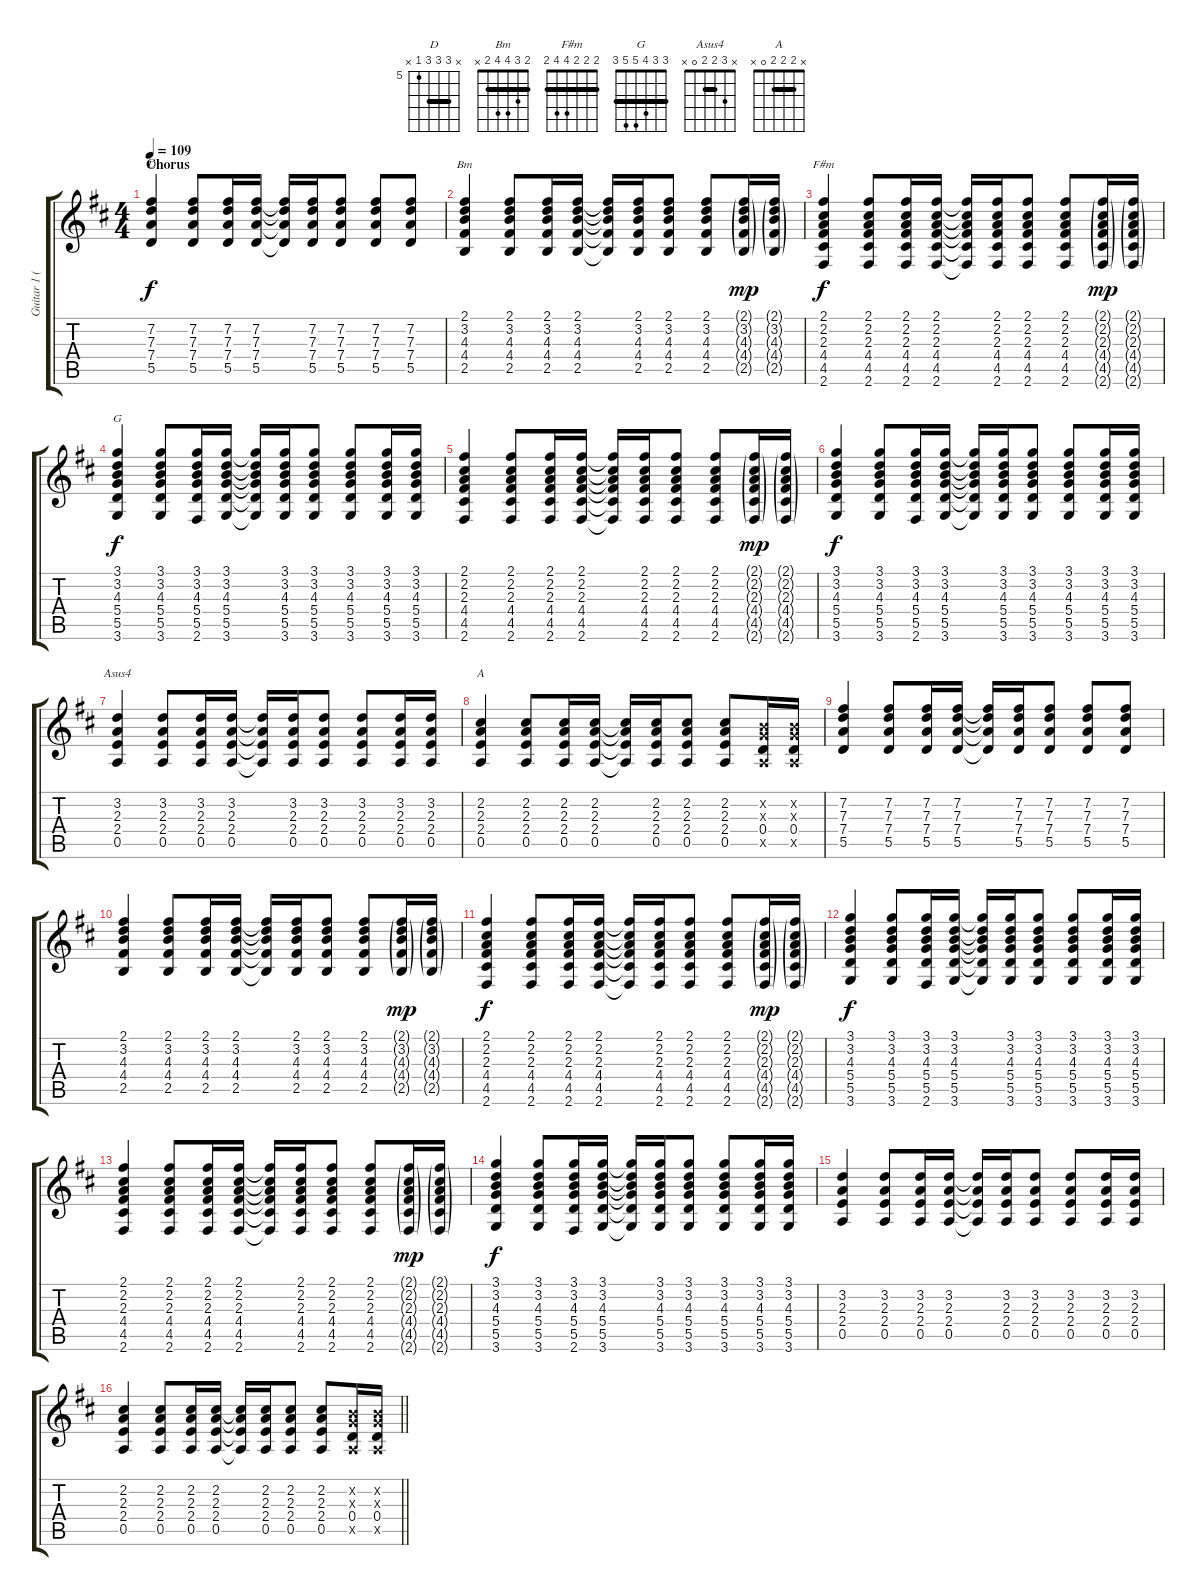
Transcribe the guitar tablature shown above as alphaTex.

\track ("Guitar 1 (Tim Wheeler)" "Guitar 1 (") {instrument electricguitarclean}
\staff {score tabs}
\tuning (E4 B3 G3 D3 A2 E2) {hide}
\chord ("D" x 7 7 7 5 x) {firstfret 5 barre 7}
\chord ("Bm" 2 3 4 4 2 x) {barre 2}
\chord ("F#m" 2 2 2 4 4 2) {barre 2}
\chord ("G" 3 3 4 5 5 3) {barre 3}
\chord ("Asus4" x 3 2 2 0 x) {barre 2}
\chord ("A" x 2 2 2 0 x) {barre 2}
\ts (4 4)
\section ("" "Chorus")
\tempo 109
\clef g2
\ks d
(7.2 7.3 7.4 5.5).4{ch "D" dy f volume 6 instrument electricguitarclean} (7.2 7.3 7.4 5.5).8 (7.2 7.3 7.4 5.5).16 (7.2 7.3 7.4 5.5).16 (7.2{t} 7.3{t} 7.4{t} 5.5{t}).16 (7.2 7.3 7.4 5.5).16 (7.2 7.3 7.4 5.5).8 (7.2 7.3 7.4 5.5).8 (7.2 7.3 7.4 5.5).8 |
(2.1 3.2 4.3 4.4 2.5).4{ch "Bm"} (2.1 3.2 4.3 4.4 2.5).8 (2.1 3.2 4.3 4.4 2.5).16 (2.1 3.2 4.3 4.4 2.5).16 (2.1{t} 3.2{t} 4.3{t} 4.4{t} 2.5{t}).16 (2.1 3.2 4.3 4.4 2.5).16 (2.1 3.2 4.3 4.4 2.5).8 (2.1 3.2 4.3 4.4 2.5).8 (2.1{g} 3.2{g} 4.3{g} 4.4{g} 2.5{g}).16{dy mp} (2.1{g} 3.2{g} 4.3{g} 4.4{g} 2.5{g}).16 |
(2.1 2.2 2.3 4.4 4.5 2.6).4{ch "F#m" dy f} (2.1 2.2 2.3 4.4 4.5 2.6).8 (2.1 2.2 2.3 4.4 4.5 2.6).16 (2.1 2.2 2.3 4.4 4.5 2.6).16 (2.1{t} 2.2{t} 2.3{t} 4.4{t} 4.5{t} 2.6{t}).16 (2.1 2.2 2.3 4.4 4.5 2.6).16 (2.1 2.2 2.3 4.4 4.5 2.6).8 (2.1 2.2 2.3 4.4 4.5 2.6).8 (2.1{g} 2.2{g} 2.3{g} 4.4{g} 4.5{g} 2.6{g}).16{dy mp} (2.1{g} 2.2{g} 2.3{g} 4.4{g} 4.5{g} 2.6{g}).16 |
(3.1 3.2 4.3 5.4 5.5 3.6).4{ch "G" dy f} (3.1 3.2 4.3 5.4 5.5 3.6).8 (3.1 3.2 4.3 5.4 5.5 2.6).16 (3.1 3.2 4.3 5.4 5.5 3.6).16 (3.1{t} 3.2{t} 4.3{t} 5.4{t} 5.5{t} 3.6{t}).16 (3.1 3.2 4.3 5.4 5.5 3.6).16 (3.1 3.2 4.3 5.4 5.5 3.6).8 (3.1 3.2 4.3 5.4 5.5 3.6).8 (3.1 3.2 4.3 5.4 5.5 3.6).16 (3.1 3.2 4.3 5.4 5.5 3.6).16 |
(2.1 2.2 2.3 4.4 4.5 2.6).4 (2.1 2.2 2.3 4.4 4.5 2.6).8 (2.1 2.2 2.3 4.4 4.5 2.6).16 (2.1 2.2 2.3 4.4 4.5 2.6).16 (2.1{t} 2.2{t} 2.3{t} 4.4{t} 4.5{t} 2.6{t}).16 (2.1 2.2 2.3 4.4 4.5 2.6).16 (2.1 2.2 2.3 4.4 4.5 2.6).8 (2.1 2.2 2.3 4.4 4.5 2.6).8 (2.1{g} 2.2{g} 2.3{g} 4.4{g} 4.5{g} 2.6{g}).16{dy mp} (2.1{g} 2.2{g} 2.3{g} 4.4{g} 4.5{g} 2.6{g}).16 |
(3.1 3.2 4.3 5.4 5.5 3.6).4{dy f} (3.1 3.2 4.3 5.4 5.5 3.6).8 (3.1 3.2 4.3 5.4 5.5 2.6).16 (3.1 3.2 4.3 5.4 5.5 3.6).16 (3.1{t} 3.2{t} 4.3{t} 5.4{t} 5.5{t} 3.6{t}).16 (3.1 3.2 4.3 5.4 5.5 3.6).16 (3.1 3.2 4.3 5.4 5.5 3.6).8 (3.1 3.2 4.3 5.4 5.5 3.6).8 (3.1 3.2 4.3 5.4 5.5 3.6).16 (3.1 3.2 4.3 5.4 5.5 3.6).16 |
(3.2 2.3 2.4 0.5).4{ch "Asus4"} (3.2 2.3 2.4 0.5).8 (3.2 2.3 2.4 0.5).16 (3.2 2.3 2.4 0.5).16 (3.2{t} 2.3{t} 2.4{t} 0.5{t}).16 (3.2 2.3 2.4 0.5).16 (3.2 2.3 2.4 0.5).8 (3.2 2.3 2.4 0.5).8 (3.2 2.3 2.4 0.5).16 (3.2 2.3 2.4 0.5).16 |
(2.2 2.3 2.4 0.5).4{ch "A"} (2.2 2.3 2.4 0.5).8 (2.2 2.3 2.4 0.5).16 (2.2 2.3 2.4 0.5).16 (2.2{t} 2.3{t} 2.4{t} 0.5{t}).16 (2.2 2.3 2.4 0.5).16 (2.2 2.3 2.4 0.5).8 (2.2 2.3 2.4 0.5).8 (0.2{x} 0.3{x} 0.4 0.5{x}).16 (0.2{x} 0.3{x} 0.4 0.5{x}).16 |
(7.2 7.3 7.4 5.5).4{volume 6 instrument electricguitarclean} (7.2 7.3 7.4 5.5).8 (7.2 7.3 7.4 5.5).16 (7.2 7.3 7.4 5.5).16 (7.2{t} 7.3{t} 7.4{t} 5.5{t}).16 (7.2 7.3 7.4 5.5).16 (7.2 7.3 7.4 5.5).8 (7.2 7.3 7.4 5.5).8 (7.2 7.3 7.4 5.5).8 |
(2.1 3.2 4.3 4.4 2.5).4 (2.1 3.2 4.3 4.4 2.5).8 (2.1 3.2 4.3 4.4 2.5).16 (2.1 3.2 4.3 4.4 2.5).16 (2.1{t} 3.2{t} 4.3{t} 4.4{t} 2.5{t}).16 (2.1 3.2 4.3 4.4 2.5).16 (2.1 3.2 4.3 4.4 2.5).8 (2.1 3.2 4.3 4.4 2.5).8 (2.1{g} 3.2{g} 4.3{g} 4.4{g} 2.5{g}).16{dy mp} (2.1{g} 3.2{g} 4.3{g} 4.4{g} 2.5{g}).16 |
(2.1 2.2 2.3 4.4 4.5 2.6).4{dy f} (2.1 2.2 2.3 4.4 4.5 2.6).8 (2.1 2.2 2.3 4.4 4.5 2.6).16 (2.1 2.2 2.3 4.4 4.5 2.6).16 (2.1{t} 2.2{t} 2.3{t} 4.4{t} 4.5{t} 2.6{t}).16 (2.1 2.2 2.3 4.4 4.5 2.6).16 (2.1 2.2 2.3 4.4 4.5 2.6).8 (2.1 2.2 2.3 4.4 4.5 2.6).8 (2.1{g} 2.2{g} 2.3{g} 4.4{g} 4.5{g} 2.6{g}).16{dy mp} (2.1{g} 2.2{g} 2.3{g} 4.4{g} 4.5{g} 2.6{g}).16 |
(3.1 3.2 4.3 5.4 5.5 3.6).4{dy f} (3.1 3.2 4.3 5.4 5.5 3.6).8 (3.1 3.2 4.3 5.4 5.5 2.6).16 (3.1 3.2 4.3 5.4 5.5 3.6).16 (3.1{t} 3.2{t} 4.3{t} 5.4{t} 5.5{t} 3.6{t}).16 (3.1 3.2 4.3 5.4 5.5 3.6).16 (3.1 3.2 4.3 5.4 5.5 3.6).8 (3.1 3.2 4.3 5.4 5.5 3.6).8 (3.1 3.2 4.3 5.4 5.5 3.6).16 (3.1 3.2 4.3 5.4 5.5 3.6).16 |
(2.1 2.2 2.3 4.4 4.5 2.6).4 (2.1 2.2 2.3 4.4 4.5 2.6).8 (2.1 2.2 2.3 4.4 4.5 2.6).16 (2.1 2.2 2.3 4.4 4.5 2.6).16 (2.1{t} 2.2{t} 2.3{t} 4.4{t} 4.5{t} 2.6{t}).16 (2.1 2.2 2.3 4.4 4.5 2.6).16 (2.1 2.2 2.3 4.4 4.5 2.6).8 (2.1 2.2 2.3 4.4 4.5 2.6).8 (2.1{g} 2.2{g} 2.3{g} 4.4{g} 4.5{g} 2.6{g}).16{dy mp} (2.1{g} 2.2{g} 2.3{g} 4.4{g} 4.5{g} 2.6{g}).16 |
(3.1 3.2 4.3 5.4 5.5 3.6).4{dy f} (3.1 3.2 4.3 5.4 5.5 3.6).8 (3.1 3.2 4.3 5.4 5.5 2.6).16 (3.1 3.2 4.3 5.4 5.5 3.6).16 (3.1{t} 3.2{t} 4.3{t} 5.4{t} 5.5{t} 3.6{t}).16 (3.1 3.2 4.3 5.4 5.5 3.6).16 (3.1 3.2 4.3 5.4 5.5 3.6).8 (3.1 3.2 4.3 5.4 5.5 3.6).8 (3.1 3.2 4.3 5.4 5.5 3.6).16 (3.1 3.2 4.3 5.4 5.5 3.6).16 |
(3.2 2.3 2.4 0.5).4 (3.2 2.3 2.4 0.5).8 (3.2 2.3 2.4 0.5).16 (3.2 2.3 2.4 0.5).16 (3.2{t} 2.3{t} 2.4{t} 0.5{t}).16 (3.2 2.3 2.4 0.5).16 (3.2 2.3 2.4 0.5).8 (3.2 2.3 2.4 0.5).8 (3.2 2.3 2.4 0.5).16 (3.2 2.3 2.4 0.5).16 |
\barLineRight lightlight
(2.2 2.3 2.4 0.5).4 (2.2 2.3 2.4 0.5).8 (2.2 2.3 2.4 0.5).16 (2.2 2.3 2.4 0.5).16 (2.2{t} 2.3{t} 2.4{t} 0.5{t}).16 (2.2 2.3 2.4 0.5).16 (2.2 2.3 2.4 0.5).8 (2.2 2.3 2.4 0.5).8 (0.2{x} 0.3{x} 0.4 0.5{x}).16 (0.2{x} 0.3{x} 0.4 0.5{x}).16
